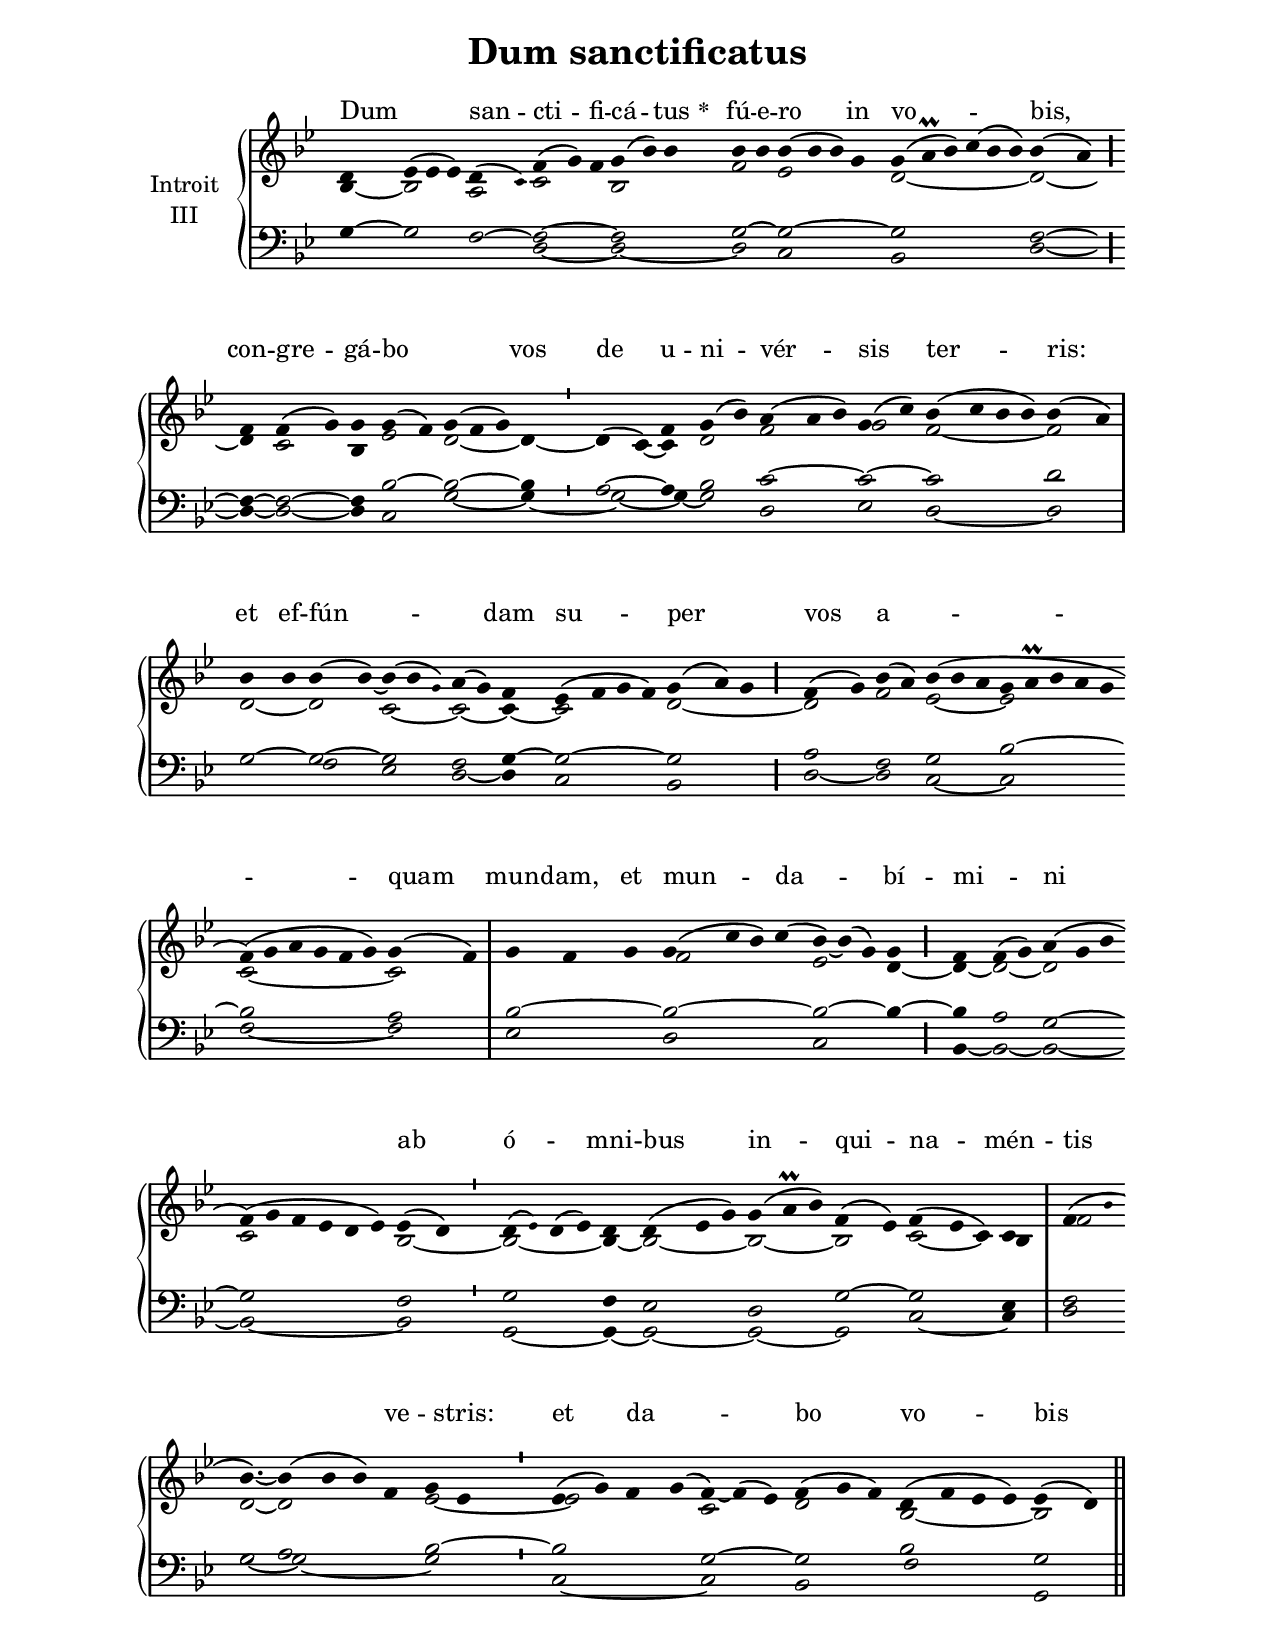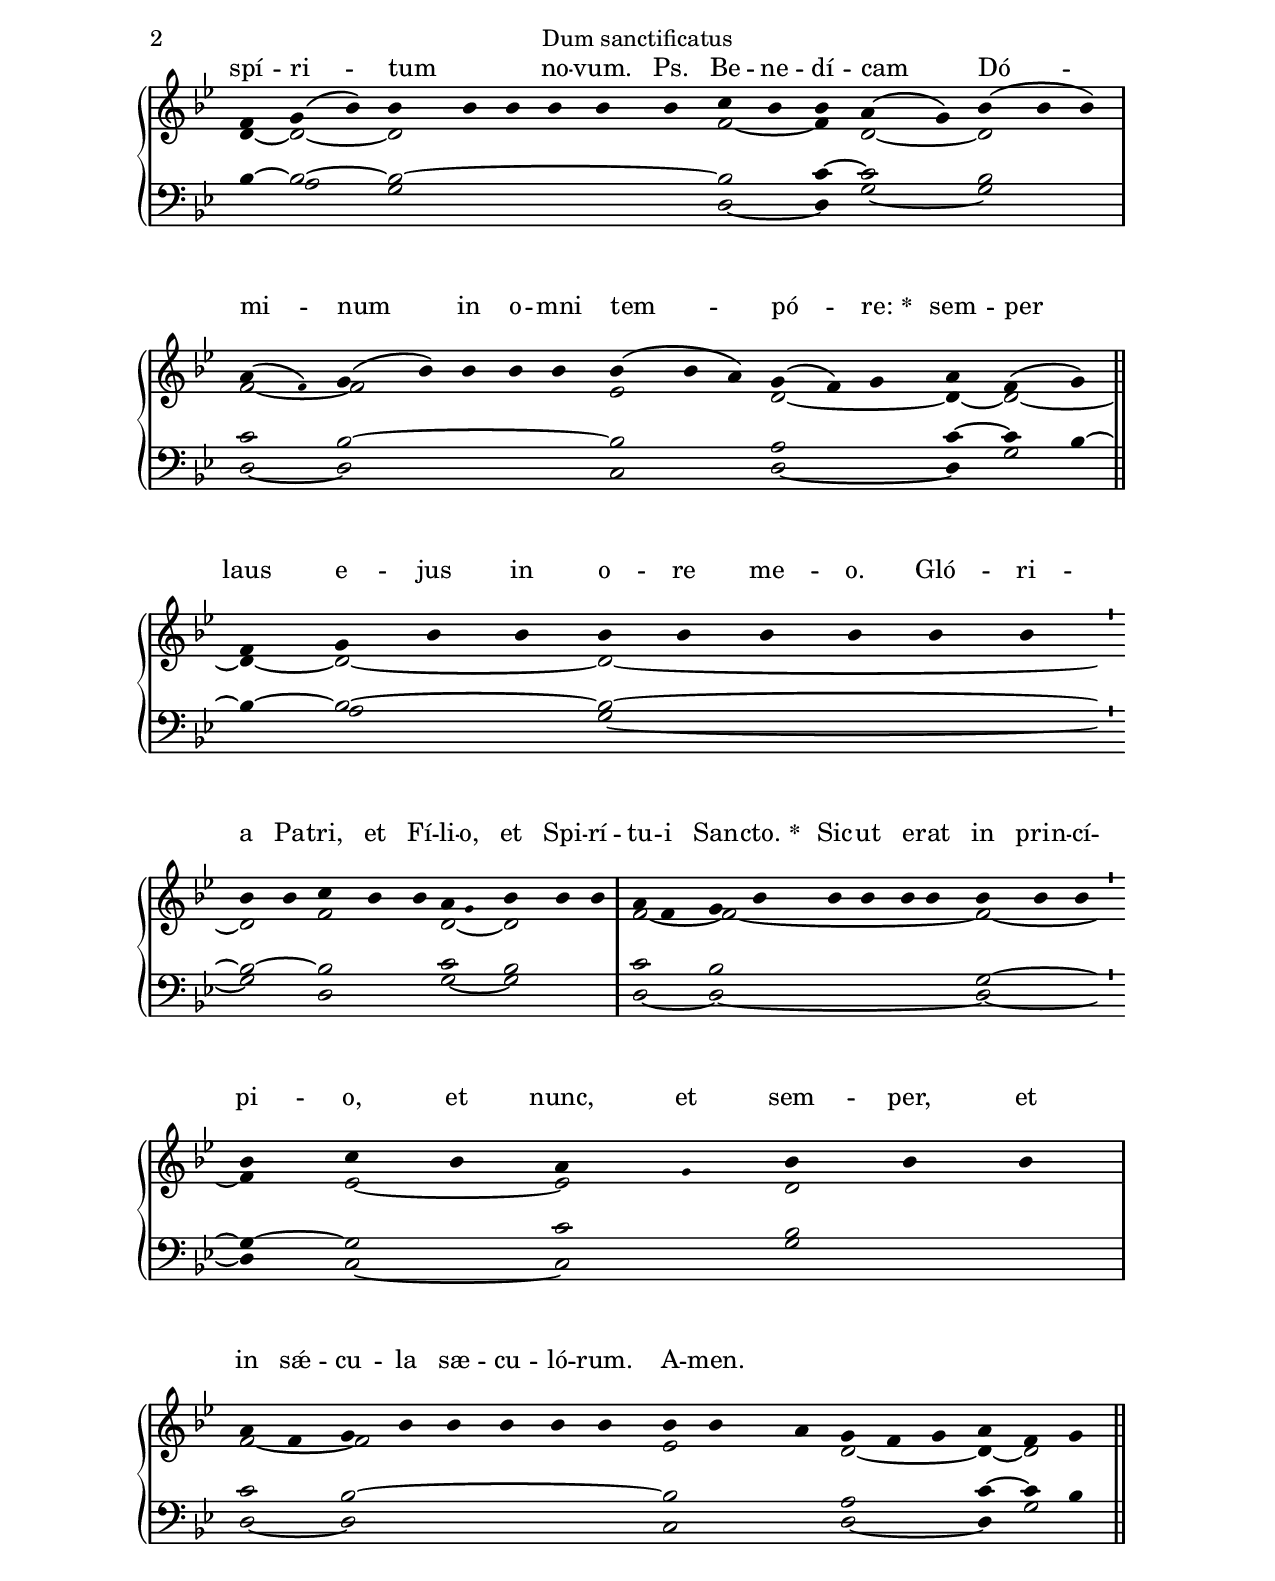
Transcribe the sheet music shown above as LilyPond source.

\version "2.18"
\include "gregorian.ly"
\include "noh2.ily"


%Page reference: page i.262
%(volume.page)

global = {
 \key g \minor
 \cadenzaOn 
}

\header {
  title = \markup \center-column {"Dum sanctificatus" \vspace #1 }
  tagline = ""
  composer = ""
}

\paper {
 #(include-special-characters)
  oddHeaderMarkup = \markup \fill-line {
    \line {}
    \center-column {
      \on-the-fly #first-page     " "
      \on-the-fly #not-first-page "Dum sanctificatus"
    }
    \line { \on-the-fly #print-page-number-check-first \fromproperty #'page:page-number-string }
  }
  evenHeaderMarkup = \markup \fill-line {
    \line { \on-the-fly #print-page-number-check-first \fromproperty #'page:page-number-string }
    \center-column { "Dum sanctificatus" }
    \line {}
  }
}

chantText = \lyricmode {
Dum _ san -- cti -- fi -- cá -- tus 
\set stanza = " * " fú -- e -- ro in vo -- _ bis, 
con -- gre -- gá -- bo _ vos de u -- ni -- vér -- sis ter -- ris: 
et ef -- fún -- _ dam su -- per _ vos 
a -- _ quam mun -- dam, 
et mun -- da -- bí -- mi -- _ ni 
ab ó -- _ mni -- bus in -- qui -- na -- mén -- tis ve -- _ stris: 
et da -- _ bo vo -- bis spí -- ri -- tum _ _ no -- vum. Ps. 
Be -- ne -- dí -- cam Dó -- mi -- num in o -- mni tem -- pó -- re: 
\set stanza = " * " 
sem -- per laus e -- jus in o -- re me -- o. 
Gló -- ri -- a Pa -- tri, et Fí -- li -- o, et Spi -- rí -- tu -- i San -- cto. 
\set stanza = " * " 
Sic -- ut e -- rat in prin -- cí -- pi -- o, et nunc, et sem -- per, 
et in sǽ -- cu -- la sæ -- cu -- ló -- rum. A -- men. }

chantMusic = {
\tieDown   d'4 ees'4 ( ees'4 ees'4) d'4 ( \once \tweak #'font-size #-4 c' ) f'4 ( g'4) f'4 g'4 ( bes'4) bes'4  bes'4 bes'4 bes'4 ( bes'4 bes'4) g'4 g'4 ( a'\prall bes'4) c''4 ( bes'4 bes'4) bes'4 ( a'4) \divisioMaior \forceBreak

 f'4 f'4 ( g'4) g'4 g'4 ( f'4) g'4 ( f'4 g'4) d'4 \divisioMinima
 d'4 ( c'4) f'4 g'4 ( bes'4) a'4 ( a'4 bes'4) g'4 ( c''4) bes'4 ( c''4 bes'4 bes'4) bes'4 ( a'4) \divisioMaxima \forceBreak

 bes'4 bes'4 bes'4 ( bes'4) ~ bes'4 ( bes'4 \once \tweak #'font-size #-4 g' ) a'4 ( g'4) f'4 ees'4 ( f'4 g'4 f'4) g'4 ( a'4) g'4 \divisioMaior
 f'4 ( g'4) bes'4 ( a'4) bes'4 ( bes'4 a'4 g'4 a'\prall bes'4 a'4 g'4 \forceBreak
) f'4 ( g'4 a'4 g'4 f'4 g'4) g'4 ( f'4) \divisioMaxima
 g'4 f'4 g'4 g'4 ( c''4 bes'4) c''4 ( bes'4) ~ bes'4 ( g'4) g'4 \divisioMaior
 f'4 f'4 ( g'4) a'4 ( g'4 bes'4 \forceBreak
) f'4 ( g'4 f'4 ees'4 d'4 ees'4) ees'4 ( d'4) \divisioMinima
 d'4 ( \once \tweak #'font-size #-4 ees' ) d'4 ( ees'4) d'4 d'4 ( ees'4 g'4) g'4 ( a'\prall bes'4) f'4 ( ees'4) f'4 ( ees'4 c'4) c'4 \divisioMaxima
 f'4 ( \once \tweak #'font-size #-4 bes'  \forceBreak
) bes'4. ~ bes'4 ( bes'4 bes'4) f'4 g'4 ees'4 \divisioMinima
 ees'4 ( g'4) f'4 g'4 ( f'4) ~ f'4 ( ees'4) f'4 ( g'4 f'4) d'4 ( f'4 ees'4 ees'4) ees'4 ( d'4) \finalis \forceBreak

 f'4 g'4 ( bes'4) bes'4 bes'4 bes'4 bes'4 bes'4 bes'4 c''4 bes'4 bes'4 a'4 ( g'4) bes'4 ( bes'4 bes'4) \divisioMaxima \forceBreak

 a'4 ( \once \tweak #'font-size #-4 f' ) g'4 ( bes'4) bes'4 bes'4 bes'4 bes'4 ( bes'4 a'4) g'4 ( f'4) g'4 a'4 f'4 ( g'4) \finalis
  f'4 g'4 bes'4 bes'4 bes'4 bes'4 bes'4 bes'4 bes'4 bes'4 \divisioMinima \forceBreak

 bes'4 bes'4 c''4 bes'4 bes'4 a'4 \once \tweak #'font-size #-4 g'  bes'4 bes'4 bes'4 \divisioMaxima
 a'4 f'4 g'4 bes'4 bes'4 bes'4 bes'4 bes'4 bes'4 bes'4 bes'4 \divisioMinima \forceBreak

 bes'4 c''4 bes'4 a'4 \once \tweak #'font-size #-4 g'  bes'4 bes'4 bes'4 \divisioMaxima
 a'4 f'4 g'4 bes'4 bes'4 bes'4 bes'4 bes'4 bes'4 bes'4 a'4 g'4 f'4 g'4 a'4 f'4 g'4 \finalis

}

altoMusic = {
bes4 ~ bes2*3/2 a2 c'2*3/2 bes2*3/2 f'2 ees'2*4/2 d'2*6/2 ~ d'2 ~ \divisioMaior
d'4 c'2 bes4 ees'2 d'2*3/2 ~ d'4 ~ \divisioMinima
d'4 c'4 ~ c'4 d'2 f'2*3/2 g'2 f'2*4/2 ~ f'2 \divisioMaxima
d'2 ~ d'2 c'2*3/2 ~ c'2 ~ c'4 ~ c'2*4/2 d'2*3/2 ~ \divisioMaior
d'2 f'2 ees'2*3/2 ~ ees'2*5/2 c'2*6/2 ~ c'2 \divisioMaxima
r2*3/2 f'2*4/2 ees'2*3/2 d'4 ~ \divisioMaior
d'4 ~ d'2 ~ d'2*3/2 c'2*6/2 bes2 ~ \divisioMinima
bes2*4/2 ~ bes4 ~ bes2*3/2 ~ bes2*3/2 ~ bes2 c'2 ~ c'4 bes4 \divisioMaxima
f'2 d'2*3/4 ~ d'2*4/2 ees'2 ~ \divisioMinima
ees'2*4/2 c'2*3/2 d'2*3/2 bes2*4/2 ~ bes2 \finalis
d'4 ~ d'2 ~ d'2*6/2 f'2 ~ f'4 d'2 ~ d'2*3/2 \divisioMaxima
f'2 ~ f'2*5/2 ees'2*3/2 d'2*3/2 ~ d'4 ~ d'2 ~ d'4 ~ d'2*3/2 ~ d'2*6/2 ~ \divisioMinima
d'2 f'2*3/2 d'2 ~ d'2*3/2 \divisioMaxima
f'2 ~ f'2*6/2 ~ f'2*3/2 ~ \divisioMinima
f'4 ees'2 ~ ees'2 d'2*3/2 \divisioMaxima
f'2 ~ f'2*6/2 ees'2*3/2 d'2*3/2 ~ d'4 ~ d'2 \finalis
}

tenorMusic = {
g4 ~ g2*3/2 f2 ~ f2*3/2 ~ f2*3/2 g2 ~ g2*4/2 ~ g2*6/2 f2 ~ \divisioMaior
f4 ~ f2 ~ f4 bes2 ~ bes2*3/2 ~ bes4 \divisioMinima
a2 ~ a4 bes2 c'2*3/2 ~ c'2 ~ c'2*4/2 d'2 \divisioMaxima
g2 ~ g2 ~ g2*3/2 f2 g4 ~ g2*4/2 ~ g2*3/2 \divisioMaior
a2 f2 g2*3/2 bes2*5/2 ~ bes2*6/2 a2 \divisioMaxima
bes2*3/2 ~ bes2*4/2 ~ bes2*3/2 ~ bes4 ~ \divisioMaior
bes4 a2 g2*3/2 ~ g2*6/2 f2 \divisioMinima
g2*4/2 f4 ees2*3/2 d2*3/2 g2 ~ g2*3/2 ees4 \divisioMaxima
f2 g2*3/4 a2*4/2 bes2 ~ \divisioMinima
bes2*4/2 g2*3/2 ~ g2*3/2 f2*4/2 g2 \finalis
bes4 ~ bes2 ~ bes2*6/2 ~ bes2 c'4 ~ c'2 bes2*3/2 \divisioMaxima
c'2 bes2*5/2 ~ bes2*3/2 a2*3/2 c'4 ~ c'4 bes4 ~ bes4 ~ bes2*3/2 ~ bes2*6/2 ~ \divisioMinima
bes2 ~ bes2*3/2 c'2 bes2*3/2 \divisioMaxima
c'2 bes2*6/2 g2*3/2 ~ \divisioMinima
g4 ~ g2 c'2 bes2*3/2 \divisioMaxima
c'2 bes2*6/2 ~ bes2*3/2 a2*3/2 c'4 ~ c'4 bes4 \finalis
}

bassMusic = {
r2*6/2 d2*3/2 ~ d2*3/2 ~ d2 c2*4/2 bes,2*6/2 d2 ~ \divisioMaior
d4 ~ d2 ~ d4 c2 g2*3/2 ~ g4 ~ \divisioMinima
g2 ~ g4 ~ g2 d2*3/2 ees2 d2*4/2 ~ d2 \divisioMaxima
r2 f2 ees2*3/2 d2 ~ d4 c2*4/2 bes,2*3/2 \divisioMaior
d2 ~ d2 c2*3/2 ~ c2*5/2 f2*6/2 ~ f2 \divisioMaxima
ees2*3/2 d2*4/2 c2*3/2 bes4 \divisioMaior
bes,4 ~ bes,2 ~ bes,2*3/2 ~ bes,2*6/2 ~ bes,2 \divisioMinima
g,2*4/2 ~ g,4 ~ g,2*3/2 ~ g,2*3/2 ~ g,2 c2*3/2 ~ c4 \divisioMaxima
d2 g2*3/4 ~ g2*4/2 ~ g2 \divisioMinima
c2*4/2 ~ c2*3/2 bes,2*3/2 bes2*4/2 g,2 \finalis
r4 a2 g2*6/2 d2 ~ d4 g2 ~ g2*3/2 \divisioMaxima
d2 ~ d2*5/2 c2*3/2 d2*3/2 ~ d4 g2 r4 a2*3/2 g2*6/2 ~ \divisioMinima
g2 d2*3/2 g2 ~ g2*3/2 \divisioMaxima
d2 ~ d2*6/2 ~ d2*3/2 ~ \divisioMinima
d4 c2 ~ c2 g2*3/2 \divisioMaxima
d2 ~ d2*6/2 c2*3/2 d2*3/2 ~ d4 g2 \finalis
}

voiceLines = {
\voiceLineStyle


}

\score{
  <<
    \new GrandStaff <<
      \set GrandStaff.autoBeaming = ##f
      \set GrandStaff.instrumentName = \markup \center-column {
        "Introit"
        "III"
      }
      \new Staff = up <<
        \new Voice = "chant" {
          \voiceOne \global \chantMusic
        }
        \new Voice {
          \voiceTwo \global \altoMusic
        }
      >>

      \new Staff = down <<
        \clef bass
        \new Voice {
          \voiceOne \global \tenorMusic
        }
        \new Voice {
          \voiceTwo \global \bassMusic
        }
	\new Voice {
        \voiceThree \global \voiceLines
        }
      >>
    >>
    \new Lyrics \lyricsto chant {
      \chantText
    }
  >>
  \layout{
  }
  \midi{
    \tempo 4 = 125
  }
}
